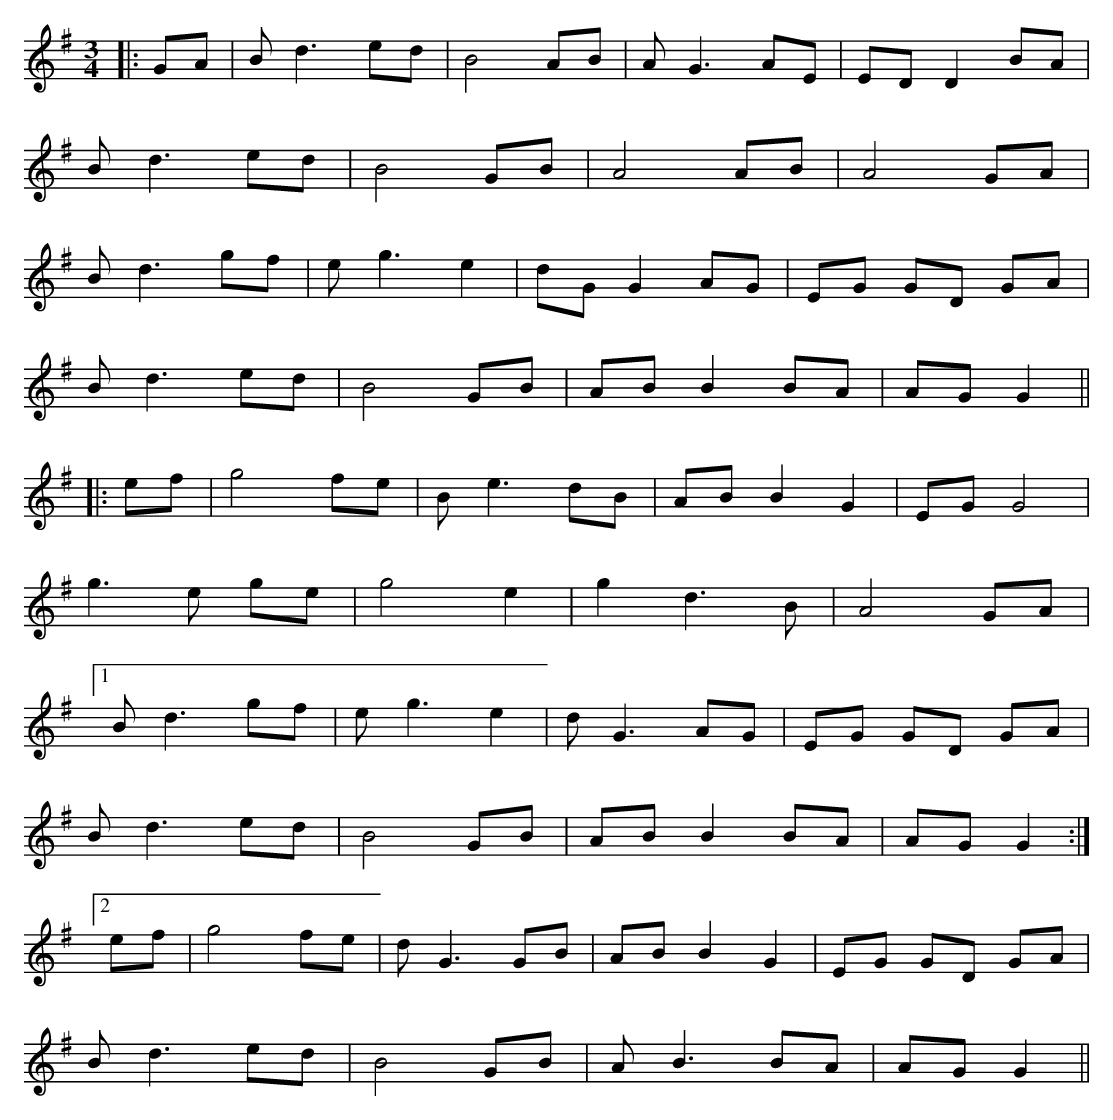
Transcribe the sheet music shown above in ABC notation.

X:1
M:3/4
K:G
|:GA|Bd3 ed|B4 AB|AG3 AE|ED D2 BA|
Bd3 ed|B4 GB|A4 AB|A4 GA|
Bd3 gf|eg3 e2|dG G2 AG|EG GD GA|
Bd3 ed|B4 GB|AB B2 BA|AG G2||
|:ef|g4 fe|Be3 dB|AB B2 G2|EG G4|
g3e ge|g4 e2|g2 d3B|A4 GA|
[1Bd3 gf|eg3 e2|dG3 AG|EG GD GA|
Bd3 ed|B4 GB|AB B2 BA|AG G2:|
[2ef|g4 fe|dG3 GB|AB B2 G2|EG GD GA|
Bd3 ed|B4 GB|AB3 BA|AG G2||
